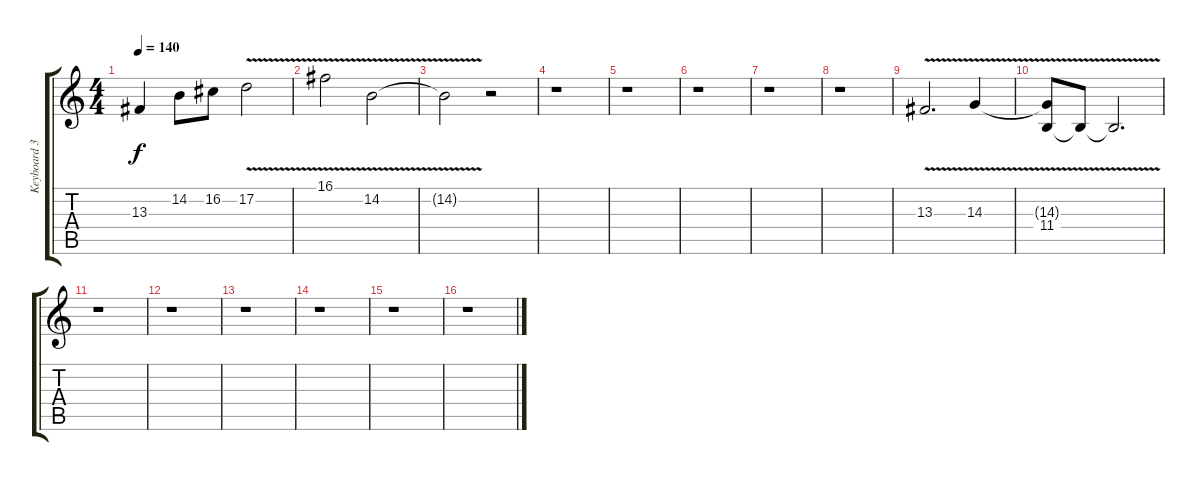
\track ("Keyboard 3" "Keyboard 3") {instrument pad4choir}
\staff {score tabs}
\tuning (D4 A3 F3 C3 G2 D2) {hide}
\ts (4 4)
\tempo 140
\clef g2
\ks c
13.3.4{dy f} 14.2.8 16.2.8 17.2{v}.2 |
16.1{v}.2 14.2{v}.2{volume 4} |
14.2{v t}.2 r.2{volume 1} |
r.1 |
r.1 |
r.1 |
r.1 |
r.1{volume 6} |
13.3{v}.2{d} 14.3{v}.4 |
(14.3{v t} 11.4{v}).8{volume 4} 11.4{v t}.8 11.4{v t}.2{d} |
r.1{volume 1} |
r.1 |
r.1 |
r.1 |
r.1 |
r.1
